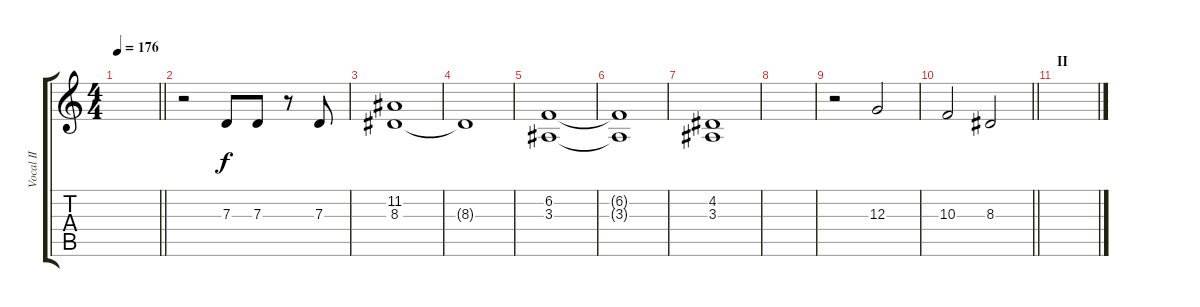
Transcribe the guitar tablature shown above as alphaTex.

\track ("Vocal II" "Vocal II") {instrument lead2sawtooth}
\staff {score tabs}
\tuning (E4 B3 G3 D3 A2 D2) {hide}
\ts (4 4)
\tempo 176
\clef g2
\barLineRight lightlight
\ks c
|
r.2 7.3.8 7.3.8 r.8 7.3.8 |
(11.2 8.3).1 |
8.3{t}.1 |
(6.2 3.3).1 |
(6.2{t} 3.3{t}).1 |
(4.2 3.3).1 |
|
r.2 12.3.2 |
\barLineRight lightlight
10.3.2 8.3.2 |
\section ("" "II")
